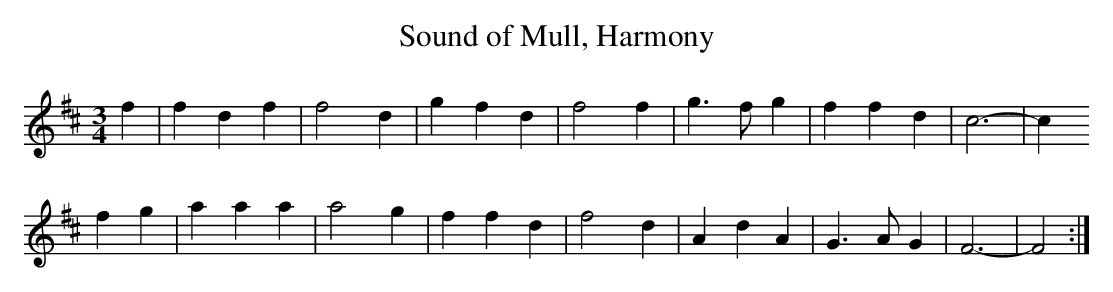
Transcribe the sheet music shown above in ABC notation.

X:1
T:Sound of Mull, Harmony
M:3/4
L:1/4
K:D
f | fdf | f2d | gfd | f2f | g>fg | ffd | c3- | c
fg | aaa | a2g | ffd | f2d | AdA | G>AG | F3- | F2 :|
